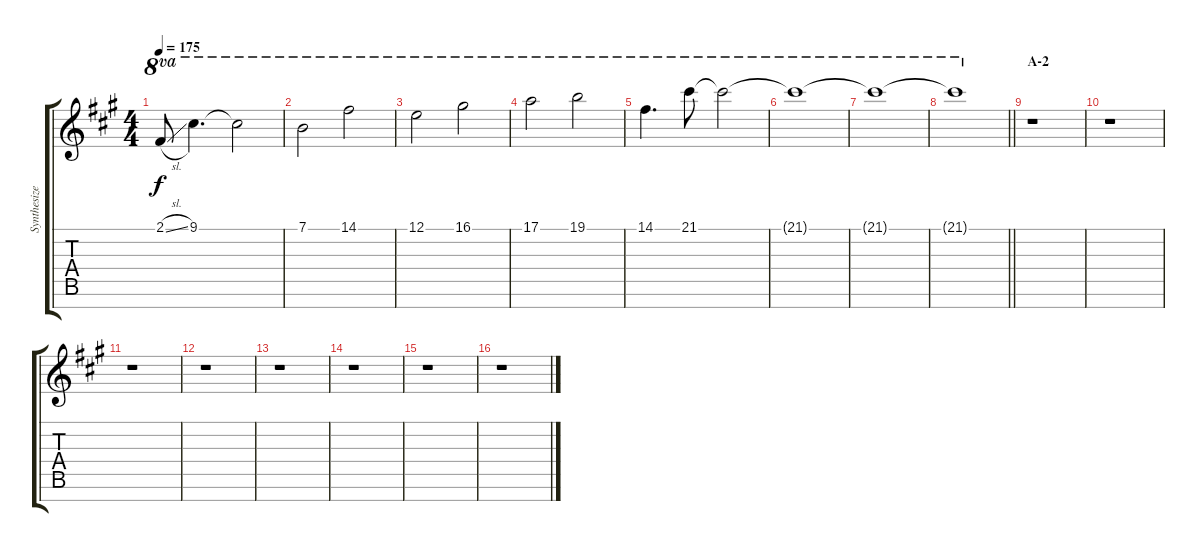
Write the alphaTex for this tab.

\track ("Synthesizer" "Synthesize") {instrument lead2sawtooth}
\staff {score tabs}
\tuning (E5 B4 G4 D4 A3 E3 B2) {hide}
\ts (4 4)
\tempo 175
\clef g2
\ks a
2.1{sl}.8{ot 8va dy f} 9.1.4{d ot 8va} 9.1{t}.2{ot 8va} |
7.1.2{ot 8va} 14.1.2{ot 8va} |
12.1.2{ot 8va} 16.1.2{ot 8va} |
17.1.2{ot 8va} 19.1.2{ot 8va} |
14.1.4{d ot 8va} 21.1.8{ot 8va} 21.1{t}.2{ot 8va} |
21.1{t}.1{ot 8va} |
21.1{t}.1{ot 8va} |
\barLineRight lightlight
21.1{t}.1{ot 8va} |
\section ("" "A-2")
r.1 |
r.1 |
r.1 |
r.1 |
r.1 |
r.1 |
r.1 |
r.1
